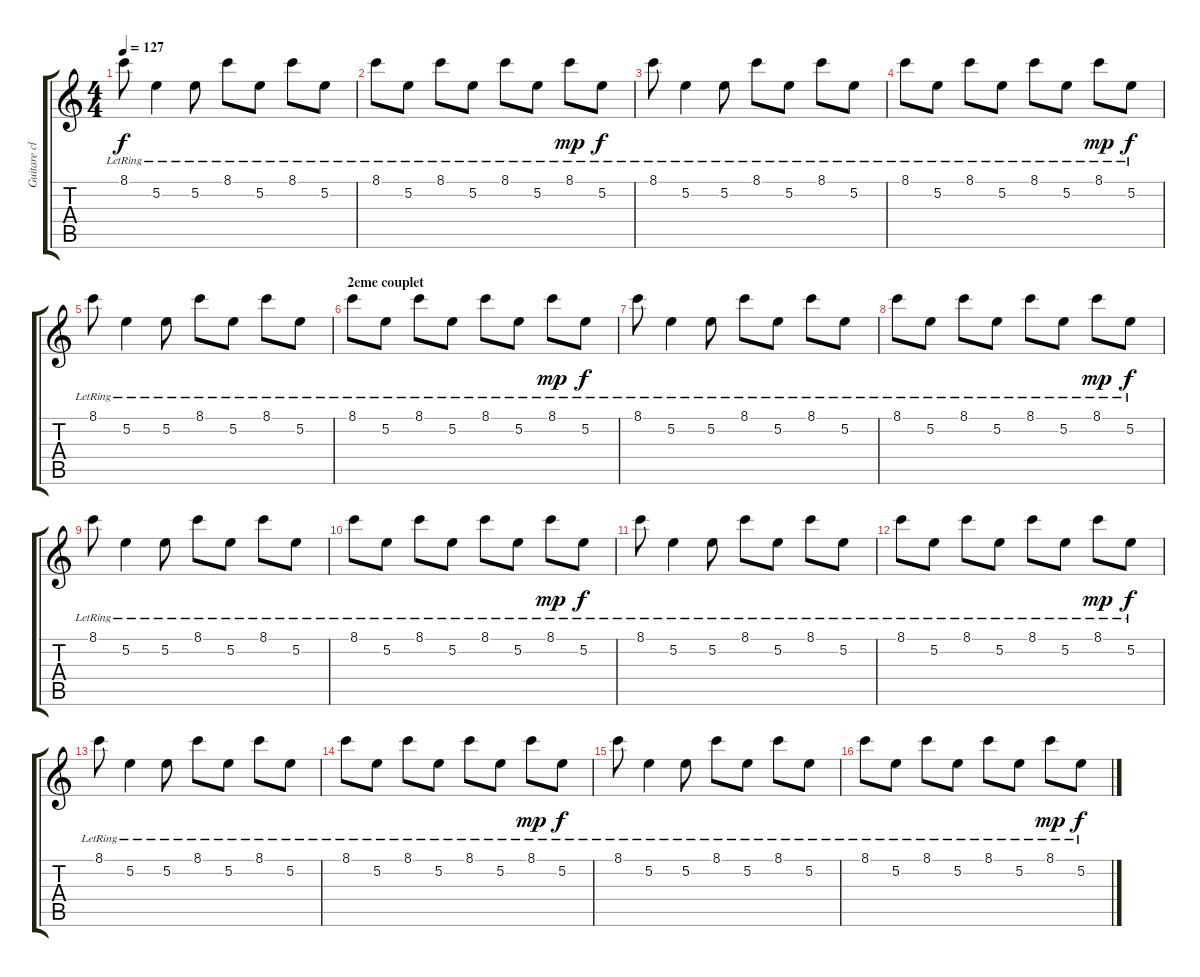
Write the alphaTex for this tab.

\track ("Guitare clean" "Guitare cl") {instrument electricguitarjazz}
\staff {score tabs}
\tuning (E4 B3 G3 D3 A2 E2) {hide}
\ts (4 4)
\tempo 127
\clef g2
\ks c
8.1{lr}.8{dy f} 5.2{lr}.4 5.2{lr}.8 8.1{lr}.8 5.2{lr}.8 8.1{lr}.8 5.2{lr}.8 |
8.1{lr}.8 5.2{lr}.8 8.1{lr}.8 5.2{lr}.8 8.1{lr}.8 5.2{lr}.8 8.1{lr}.8{dy mp} 5.2{lr}.8{dy f} |
8.1{lr}.8 5.2{lr}.4 5.2{lr}.8 8.1{lr}.8 5.2{lr}.8 8.1{lr}.8 5.2{lr}.8 |
8.1{lr}.8 5.2{lr}.8 8.1{lr}.8 5.2{lr}.8 8.1{lr}.8 5.2{lr}.8 8.1{lr}.8{dy mp} 5.2{lr}.8{dy f} |
8.1{lr}.8 5.2{lr}.4 5.2{lr}.8 8.1{lr}.8 5.2{lr}.8 8.1{lr}.8 5.2{lr}.8 |
\section ("" "2eme couplet")
8.1{lr}.8 5.2{lr}.8 8.1{lr}.8 5.2{lr}.8 8.1{lr}.8 5.2{lr}.8 8.1{lr}.8{dy mp} 5.2{lr}.8{dy f} |
8.1{lr}.8 5.2{lr}.4 5.2{lr}.8 8.1{lr}.8 5.2{lr}.8 8.1{lr}.8 5.2{lr}.8 |
8.1{lr}.8 5.2{lr}.8 8.1{lr}.8 5.2{lr}.8 8.1{lr}.8 5.2{lr}.8 8.1{lr}.8{dy mp} 5.2{lr}.8{dy f} |
8.1{lr}.8 5.2{lr}.4 5.2{lr}.8 8.1{lr}.8 5.2{lr}.8 8.1{lr}.8 5.2{lr}.8 |
8.1{lr}.8 5.2{lr}.8 8.1{lr}.8 5.2{lr}.8 8.1{lr}.8 5.2{lr}.8 8.1{lr}.8{dy mp} 5.2{lr}.8{dy f} |
8.1{lr}.8 5.2{lr}.4 5.2{lr}.8 8.1{lr}.8 5.2{lr}.8 8.1{lr}.8 5.2{lr}.8 |
8.1{lr}.8 5.2{lr}.8 8.1{lr}.8 5.2{lr}.8 8.1{lr}.8 5.2{lr}.8 8.1{lr}.8{dy mp} 5.2{lr}.8{dy f} |
8.1{lr}.8 5.2{lr}.4 5.2{lr}.8 8.1{lr}.8 5.2{lr}.8 8.1{lr}.8 5.2{lr}.8 |
8.1{lr}.8 5.2{lr}.8 8.1{lr}.8 5.2{lr}.8 8.1{lr}.8 5.2{lr}.8 8.1{lr}.8{dy mp} 5.2{lr}.8{dy f} |
8.1{lr}.8 5.2{lr}.4 5.2{lr}.8 8.1{lr}.8 5.2{lr}.8 8.1{lr}.8 5.2{lr}.8 |
8.1{lr}.8 5.2{lr}.8 8.1{lr}.8 5.2{lr}.8 8.1{lr}.8 5.2{lr}.8 8.1{lr}.8{dy mp} 5.2{lr}.8{dy f}
